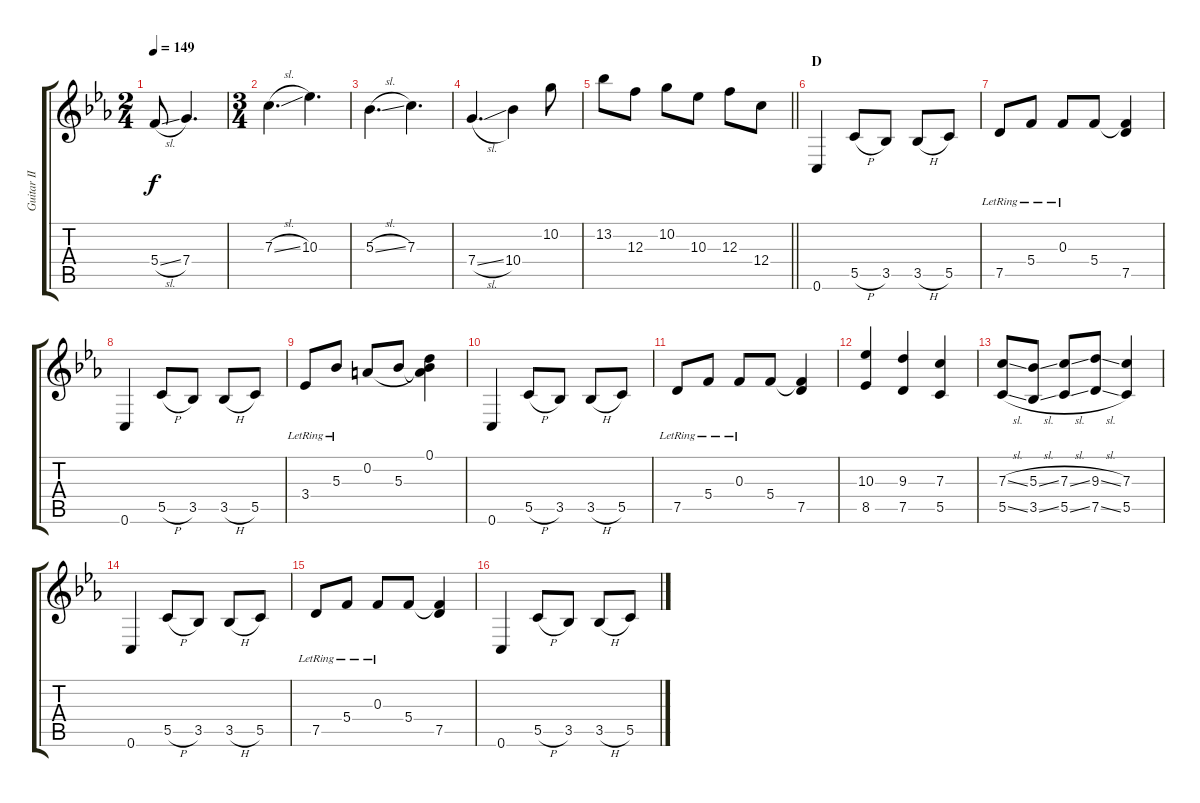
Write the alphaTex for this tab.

\track ("Guitar II" "Guitar II") {instrument overdrivenguitar}
\staff {score tabs}
\tuning (D4 A3 F3 C3 G2 C2) {hide}
\ts (2 4)
\tempo 149
\clef g2
\ks cminor
5.4{sl}.8{dy f} 7.4.4{d} |
\ts (3 4)
7.3{sl}.4{d} 10.3.4{d} |
5.3{sl}.4{d} 7.3.4{d} |
7.4{sl}.4{d} 10.4.4 10.2.8 |
\barLineRight lightlight
13.2.8 12.3.8 10.2.8 10.3.8 12.3.8 12.4.8 |
\section ("" "D")
0.6.4 5.5{h}.8 3.5.8 3.5{h}.8 5.5.8 |
7.5{lr}.8 5.4{lr}.8 0.3{lr}.8 5.4.8 (5.4{t} 7.5).4 |
0.6.4 5.5{h}.8 3.5.8 3.5{h}.8 5.5.8 |
3.4{lr}.8 5.3{lr}.8 0.2.8 5.3.8 (0.1 0.2{t} 5.3{t}).4 |
0.6.4 5.5{h}.8 3.5.8 3.5{h}.8 5.5.8 |
7.5{lr}.8 5.4{lr}.8 0.3{lr}.8 5.4.8 (5.4{t} 7.5).4 |
(10.3 8.5).4 (9.3 7.5).4 (7.3 5.5).4 |
(7.3{sl} 5.5{sl}).8 (5.3{sl} 3.5{sl}).8 (7.3{sl} 5.5{sl}).8 (9.3{sl} 7.5{sl}).8 (7.3 5.5).4 |
0.6.4 5.5{h}.8 3.5.8 3.5{h}.8 5.5.8 |
7.5{lr}.8 5.4{lr}.8 0.3{lr}.8 5.4.8 (5.4{t} 7.5).4 |
0.6.4 5.5{h}.8 3.5.8 3.5{h}.8 5.5.8
